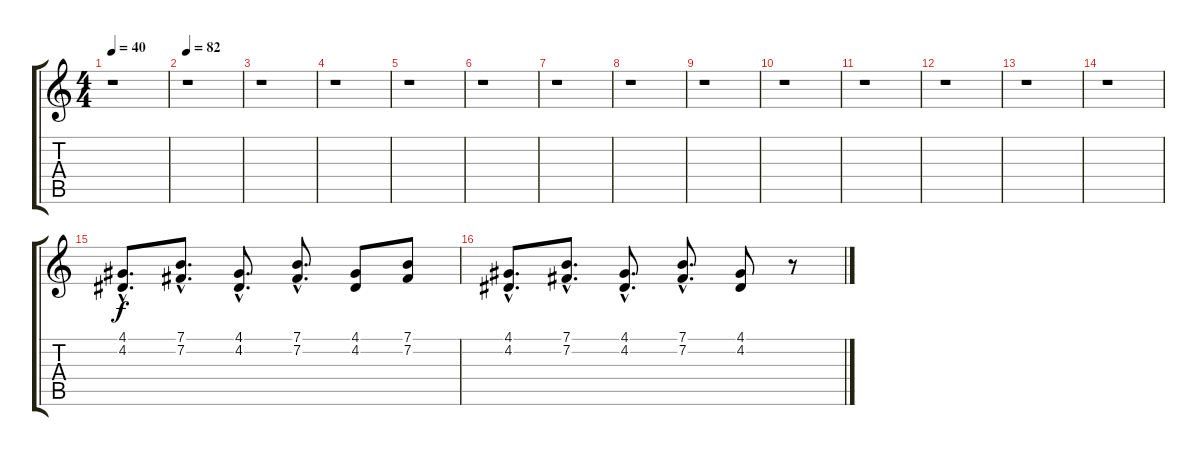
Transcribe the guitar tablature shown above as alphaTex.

\track "" {instrument voiceoohs}
\staff {score tabs}
\tuning (E4 B3 G3 D3 A2 E2) {hide}
\ts (4 4)
\tempo 40
\clef g2
\ks c
r.1{dy mf} |
\tempo 82
r.1 |
r.1 |
r.1 |
r.1 |
r.1 |
r.1 |
r.1 |
r.1 |
r.1 |
r.1 |
r.1 |
r.1 |
r.1 |
(4.1{hac} 4.2{hac}).8{d dy f volume 12 instrument lead6voice} (7.1{hac} 7.2{hac}).8{d} (4.1{hac} 4.2{hac}).8{d} (7.1{hac} 7.2{hac}).8{d} (4.1 4.2).8 (7.1 7.2).8 |
(4.1{hac} 4.2{hac}).8{d} (7.1{hac} 7.2{hac}).8{d} (4.1{hac} 4.2{hac}).8{d} (7.1{hac} 7.2{hac}).8{d} (4.1 4.2).8 r.8
